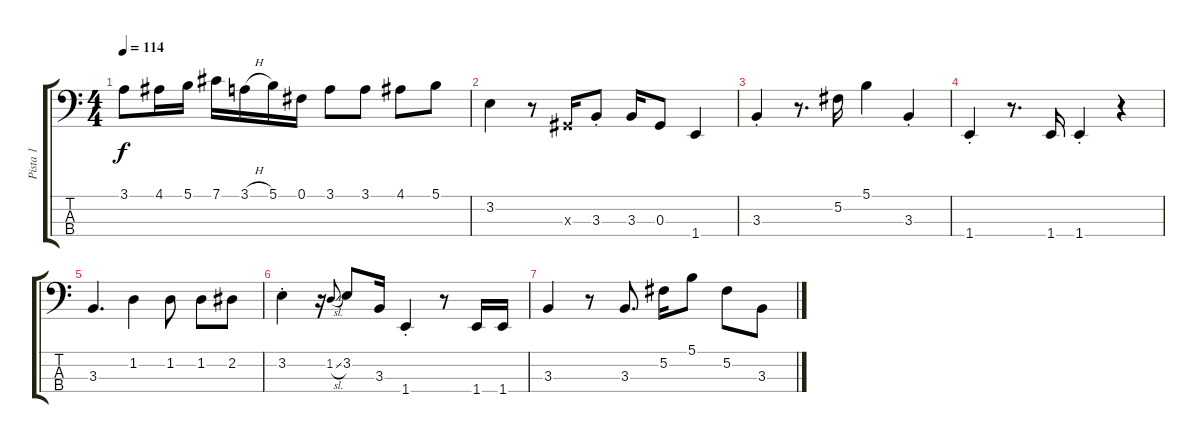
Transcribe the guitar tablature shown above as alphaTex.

\track ("Pista 1" "Pista 1") {instrument electricbassfinger}
\staff {score tabs}
\tuning (Gb2 Db2 Ab1 Eb1) {hide}
\ts (4 4)
\tempo 114
\clef f4
\ks c
3.1.8{dy f} 4.1.16 5.1.16 7.1.16 3.1{h}.16 5.1.16 0.1.16 3.1.8 3.1.8 4.1.8 5.1.8 |
3.2.4 r.8 0.3{x}.16 3.3{st}.8 3.3.16 0.3.8 1.4.4 |
3.3{st}.4 r.8{d} 5.2.16 5.1.4 3.3{st}.4 |
1.4{st}.4 r.8{d} 1.4.16 1.4{st}.4 r.4 |
3.3.4{d} 1.2.4 1.2.8 1.2.8 2.2.8 |
3.2{st}.4 r.16 1.2{sl}.8{gr onbeat} 3.2.8 3.3.16 1.4{st}.4 r.8 1.4.16 1.4.16 |
3.3.4 r.8 3.3.8{d} 5.2.16 5.1.8 5.2.8 3.3.8
